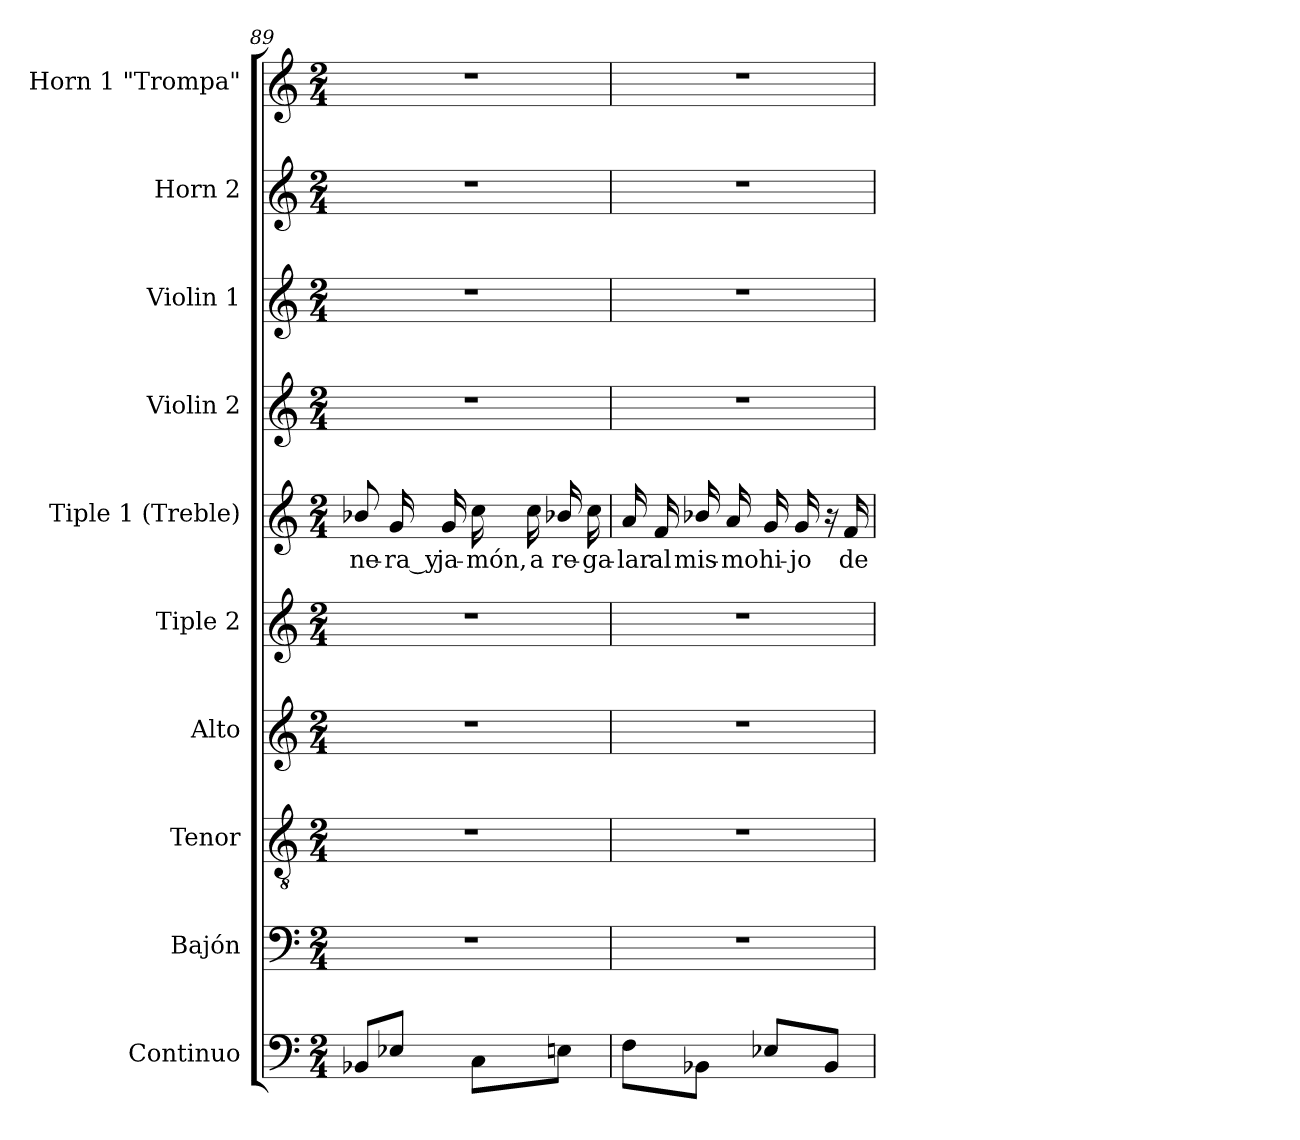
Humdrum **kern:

**kern	**kern	**kern	**kern	**kern	**kern	**text	**kern	**kern	**kern	**kern
*part10	*part9	*part8	*part7	*part6	*part5	*part5	*part4	*part3	*part2	*part1
*staff10	*staff9	*staff8	*staff7	*staff6	*staff5	*staff5	*staff4	*staff3	*staff2	*staff1
*I"Continuo	*I"Bajón	*I"Tenor	*I"Alto	*I"Tiple 2	*I"Tiple 1 (Treble)	*	*I"Violin 2	*I"Violin 1	*I"Horn 2	*I"Horn 1 "Trompa"
*I'Cont.	*	*I'T.	*I'A.	*	*	*	*I'Vln. 2	*I'Vln. 1	*I'Hn 1.	*I'Hn 1.
*clefF4	*clefF4	*clefGv2	*clefG2	*clefG2	*clefG2	*	*clefG2	*clefG2	*clefG2	*clefG2
*	*	*ITrd7c12	*	*	*	*	*	*	*ITrd7c12	*ITrd7c12
*k[]	*k[]	*k[]	*k[]	*k[]	*k[]	*	*k[]	*k[]	*k[]	*k[]
*C:	*C:	*C:	*C:	*C:	*C:	*	*C:	*C:	*C:	*C:
*M2/4	*M2/4	*M2/4	*M2/4	*M2/4	*M2/4	*	*M2/4	*M2/4	*M2/4	*M2/4
=89	=89	=89	=89	=89	=89	=89	=89	=89	=89	=89
!	!LO:N:vis=1	!LO:N:vis=1	!LO:N:vis=1	!LO:N:vis=1	!	!	!	!	!	!
!	!	!	!	!	!	!LO:LY:b:color=#000000	!LO:N:vis=1	!LO:N:vis=1	!LO:N:vis=1	!LO:N:vis=1
8BB-Xi/L	2r	2r	2r	2r	8b-Xi/	-ne-	2r	2r	2r	2r
!	!	!	!	!	!	!LO:LY:b:color=#000000	!	!	!	!
8E-Xi/J	.	.	.	.	16gi/	-ra_y	.	.	.	.
!	!	!	!	!	!	!LO:LY:b:color=#000000	!	!	!	!
.	.	.	.	.	16gi/	ja-	.	.	.	.
!	!	!	!	!	!	!LO:LY:b:color=#000000	!	!	!	!
8Ci\L	.	.	.	.	16cci\	-món,	.	.	.	.
!	!	!	!	!	!	!LO:LY:b:color=#000000	!	!	!	!
.	.	.	.	.	16cci\	a	.	.	.	.
!	!	!	!	!	!	!LO:LY:b:color=#000000	!	!	!	!
8Eni\J	.	.	.	.	16b-Xi/	re-	.	.	.	.
!	!	!	!	!	!	!LO:LY:b:color=#000000	!	!	!	!
.	.	.	.	.	16cci\	-ga-	.	.	.	.
!!LO:PB:g=z
=90	=90	=90	=90	=90	=90	=90	=90	=90	=90	=90
!	!LO:N:vis=1	!LO:N:vis=1	!LO:N:vis=1	!LO:N:vis=1	!	!	!	!	!	!
!	!	!	!	!	!	!LO:LY:b:color=#000000	!LO:N:vis=1	!LO:N:vis=1	!LO:N:vis=1	!LO:N:vis=1
8Fi\L	2r	2r	2r	2r	16ai/	-lar	2r	2r	2r	2r
!	!	!	!	!	!	!LO:LY:b:color=#000000	!	!	!	!
.	.	.	.	.	16fi/	al	.	.	.	.
!	!	!	!	!	!	!LO:LY:b:color=#000000	!	!	!	!
8BB-Xi\J	.	.	.	.	16b-Xi/	mis-	.	.	.	.
!	!	!	!	!	!	!LO:LY:b:color=#000000	!	!	!	!
.	.	.	.	.	16ai/	-mo	.	.	.	.
!	!	!	!	!	!	!LO:LY:b:color=#000000	!	!	!	!
8E-Xi/L	.	.	.	.	16gi/	hi-	.	.	.	.
!	!	!	!	!	!	!LO:LY:b:color=#000000	!	!	!	!
.	.	.	.	.	16gi/	-jo	.	.	.	.
8BB-i/J	.	.	.	.	16r	.	.	.	.	.
!	!	!	!	!	!	!LO:LY:b:color=#000000	!	!	!	!
.	.	.	.	.	16fi/	de	.	.	.	.
=	=	=	=	=	=	=	=	=	=	=
*-	*-	*-	*-	*-	*-	*-	*-	*-	*-	*-
